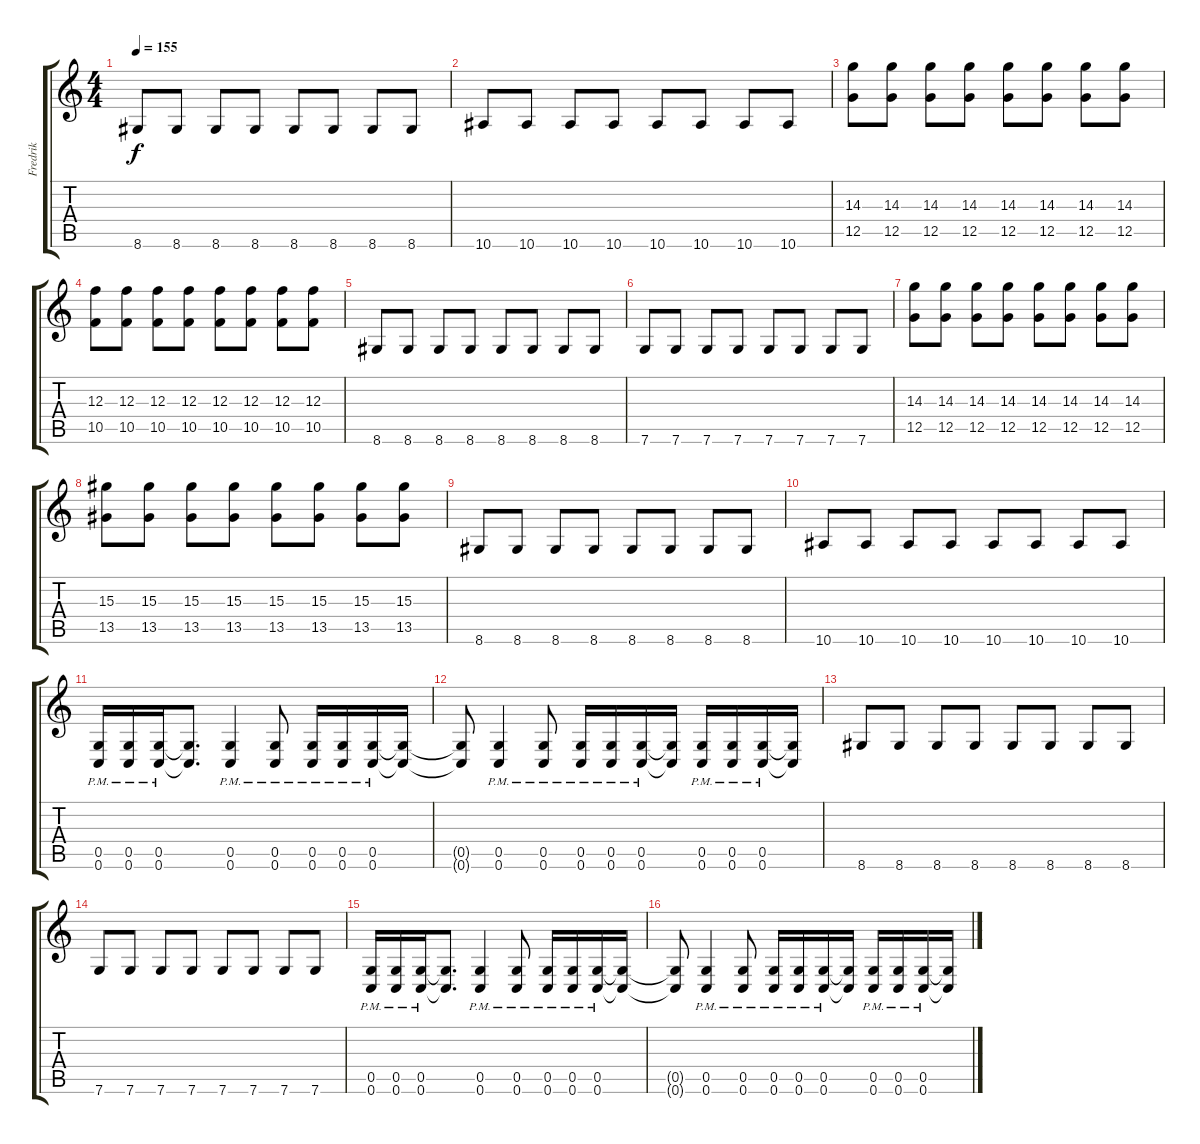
\track ("Fredrik" "Fredrik") {instrument distortionguitar}
\staff {score tabs}
\tuning (D4 A3 F3 C3 G2 C2) {hide}
\ts (4 4)
\tempo 155
\clef g2
\ks c
8.6.8{dy f} 8.6.8 8.6.8 8.6.8 8.6.8 8.6.8 8.6.8 8.6.8 |
10.6.8 10.6.8 10.6.8 10.6.8 10.6.8 10.6.8 10.6.8 10.6.8 |
(14.3 12.5).8 (14.3 12.5).8 (14.3 12.5).8 (14.3 12.5).8 (14.3 12.5).8 (14.3 12.5).8 (14.3 12.5).8 (14.3 12.5).8 |
(12.3 10.5).8 (12.3 10.5).8 (12.3 10.5).8 (12.3 10.5).8 (12.3 10.5).8 (12.3 10.5).8 (12.3 10.5).8 (12.3 10.5).8 |
8.6.8 8.6.8 8.6.8 8.6.8 8.6.8 8.6.8 8.6.8 8.6.8 |
7.6.8 7.6.8 7.6.8 7.6.8 7.6.8 7.6.8 7.6.8 7.6.8 |
(14.3 12.5).8 (14.3 12.5).8 (14.3 12.5).8 (14.3 12.5).8 (14.3 12.5).8 (14.3 12.5).8 (14.3 12.5).8 (14.3 12.5).8 |
(15.3 13.5).8 (15.3 13.5).8 (15.3 13.5).8 (15.3 13.5).8 (15.3 13.5).8 (15.3 13.5).8 (15.3 13.5).8 (15.3 13.5).8 |
8.6.8 8.6.8 8.6.8 8.6.8 8.6.8 8.6.8 8.6.8 8.6.8 |
10.6.8 10.6.8 10.6.8 10.6.8 10.6.8 10.6.8 10.6.8 10.6.8 |
(0.5{pm} 0.6{pm}).16 (0.5{pm} 0.6{pm}).16 (0.5{pm} 0.6{pm}).16 (0.5{t} 0.6{t}).8{d} (0.5{pm} 0.6{pm}).4 (0.5{pm} 0.6{pm}).8 (0.5{pm} 0.6{pm}).16 (0.5{pm} 0.6{pm}).16 (0.5{pm} 0.6{pm}).16 (0.5{t} 0.6{t}).16 |
(0.5{t} 0.6{t}).8 (0.5{pm} 0.6{pm}).4 (0.5{pm} 0.6{pm}).8 (0.5{pm} 0.6{pm}).16 (0.5{pm} 0.6{pm}).16 (0.5{pm} 0.6{pm}).16 (0.5{t} 0.6{t}).16 (0.5{pm} 0.6{pm}).16 (0.5{pm} 0.6{pm}).16 (0.5{pm} 0.6{pm}).16 (0.5{t} 0.6{t}).16 |
8.6.8 8.6.8 8.6.8 8.6.8 8.6.8 8.6.8 8.6.8 8.6.8 |
7.6.8 7.6.8 7.6.8 7.6.8 7.6.8 7.6.8 7.6.8 7.6.8 |
(0.5{pm} 0.6{pm}).16 (0.5{pm} 0.6{pm}).16 (0.5{pm} 0.6{pm}).16 (0.5{t} 0.6{t}).8{d} (0.5{pm} 0.6{pm}).4 (0.5{pm} 0.6{pm}).8 (0.5{pm} 0.6{pm}).16 (0.5{pm} 0.6{pm}).16 (0.5{pm} 0.6{pm}).16 (0.5{t} 0.6{t}).16 |
(0.5{t} 0.6{t}).8 (0.5{pm} 0.6{pm}).4 (0.5{pm} 0.6{pm}).8 (0.5{pm} 0.6{pm}).16 (0.5{pm} 0.6{pm}).16 (0.5{pm} 0.6{pm}).16 (0.5{t} 0.6{t}).16 (0.5{pm} 0.6{pm}).16 (0.5{pm} 0.6{pm}).16 (0.5{pm} 0.6{pm}).16 (0.5{t} 0.6{t}).16
